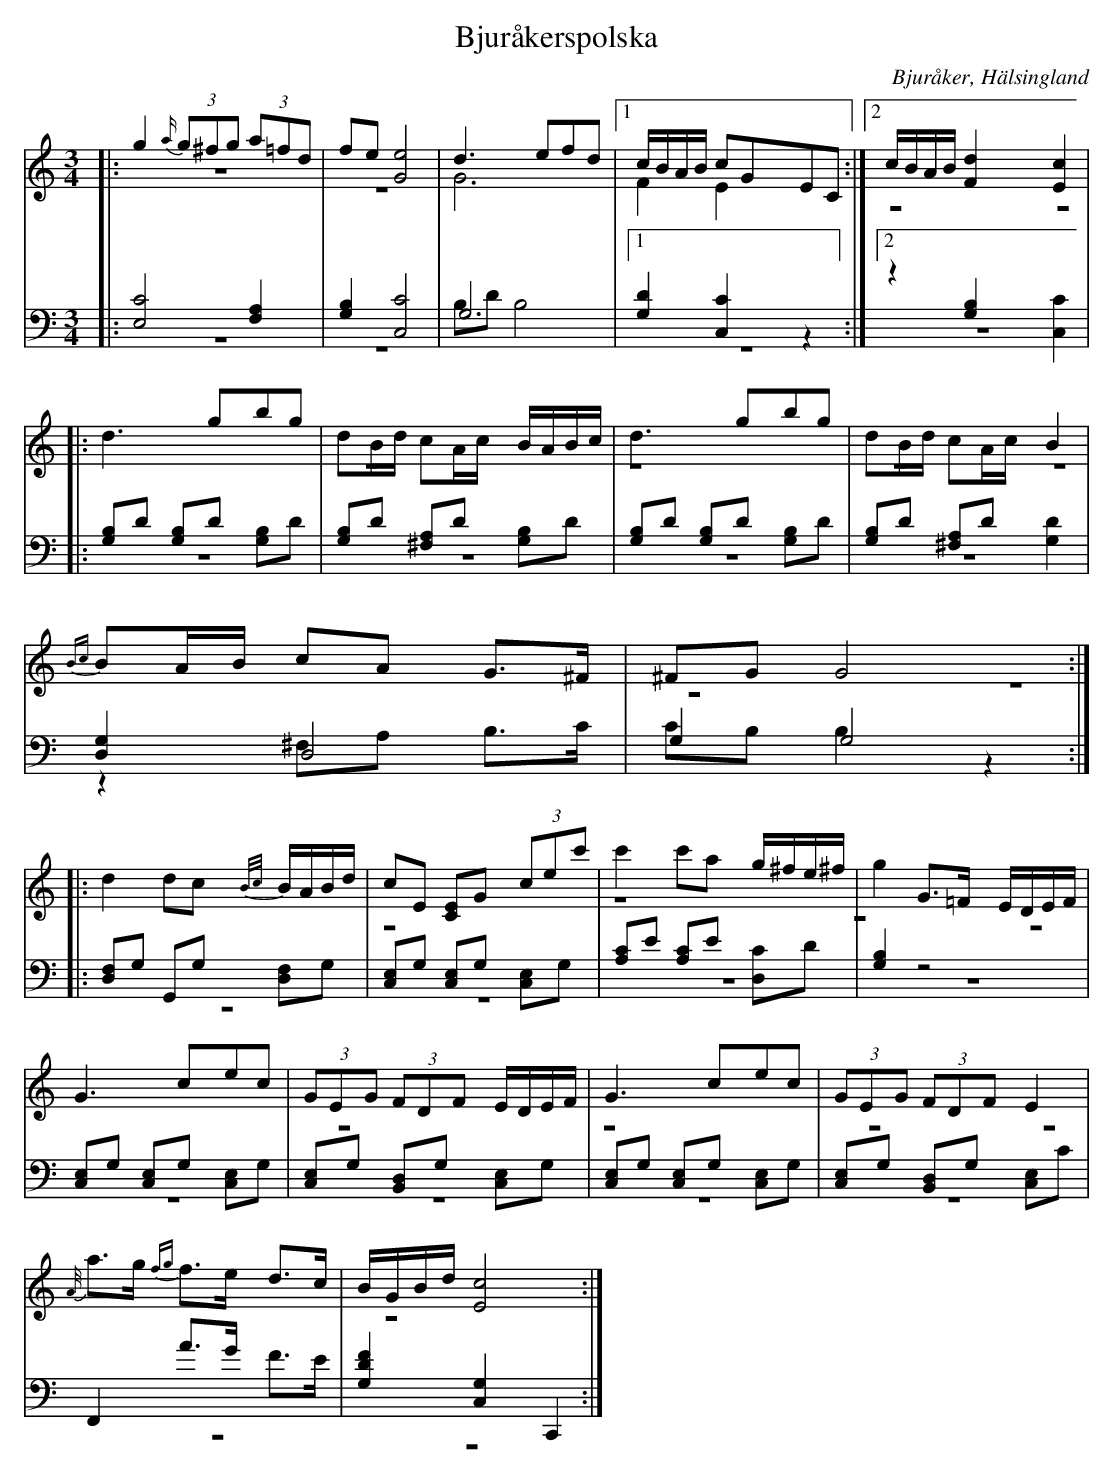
X:1
T: Bjuråkerspolska
O: Bjuråker, Hälsingland
M: 3/4
L: 1/8
K: C
V:1
V:2 merge
V:3
V:4 merge
V:1
|:g2 {a/} (3g^fg (3a=fd|fe [G4e4]|d3 efd|1 c/B/A/B/ cGEC:|2 c/B/A/B/ [F2d2][E2c2]|
|:d3 gbg| dB/d/ cA/c/ B/A/B/c/| d3 gbg| dB/d/ cA/c/ B2|
{B4/5c4/5}BA/B/ cA G>^F| ^FG G4 :|
|:d2 dc {B/c/}B/A/B/d/|cE [CE]G (3cec'|c'2 c'a g/^f/e/^f/|g2 G>=F E/D/E/F/|
G3 cec|(3GEG (3FDF E/D/E/F/|G3 cec|(3GEG (3FDF E2|
{A//}a>g {fg}f>e d>c|B/G/B/d/ [E4c4]:|
V:2
|:z6|z6|G6|1 F2 E2:|2 z6|
|:z6|z6|z6|z6|
z6|z6:|
|:z6|z6|z6|z6|
z6|z6|z6|z6|
z6|z6:|
V:3 clef=bass
|:[E,4C4] [F,2A,2]|[G,2B,2] [C,4C4]|G,6|1 [G,2D2][C,2C2] z2:|2 z2 [G,2B,2][C,2C2]|
|:[G,B,]D [G,B,]D [G,B,]D|[G,B,]D [^F,A,]D [G,B,]D|[G,B,]D [G,B,]D [G,B,]D|[G,B,]D [^F,A,]D [G,2D2]|
[D,2G,2] D,4|G,2 G,4:|
|:[D,F,]G, G,,G, [D,F,]G,|[C,E,]G, [C,E,]G, [C,E,]G,|[A,C]E [A,C]E [D,C]D| [G,2B,2] z4|
[C,E,]G, [C,E,]G, [C,E,]G,|[C,E,]G, [B,,D,]G, [C,E,]G,|[C,E,]G, [C,E,]G, [C,E,]G,|[C,E,]G, [B,,D,]G, [C,E,]C|
F,,2 A>G F>E|[G,2D2F2] [C,2G,2] C,,2:|
V:4 clef=bass
|:z6|z6|B,D B,4|1 z6:|2 z6|
|:z6|z6|z6| z6|
z2 ^F,A, B,>C |CB, B,2 z2:|
|:z6|z6|z6|z6|
z6|z6|z6|z6|
z6|z6:|
